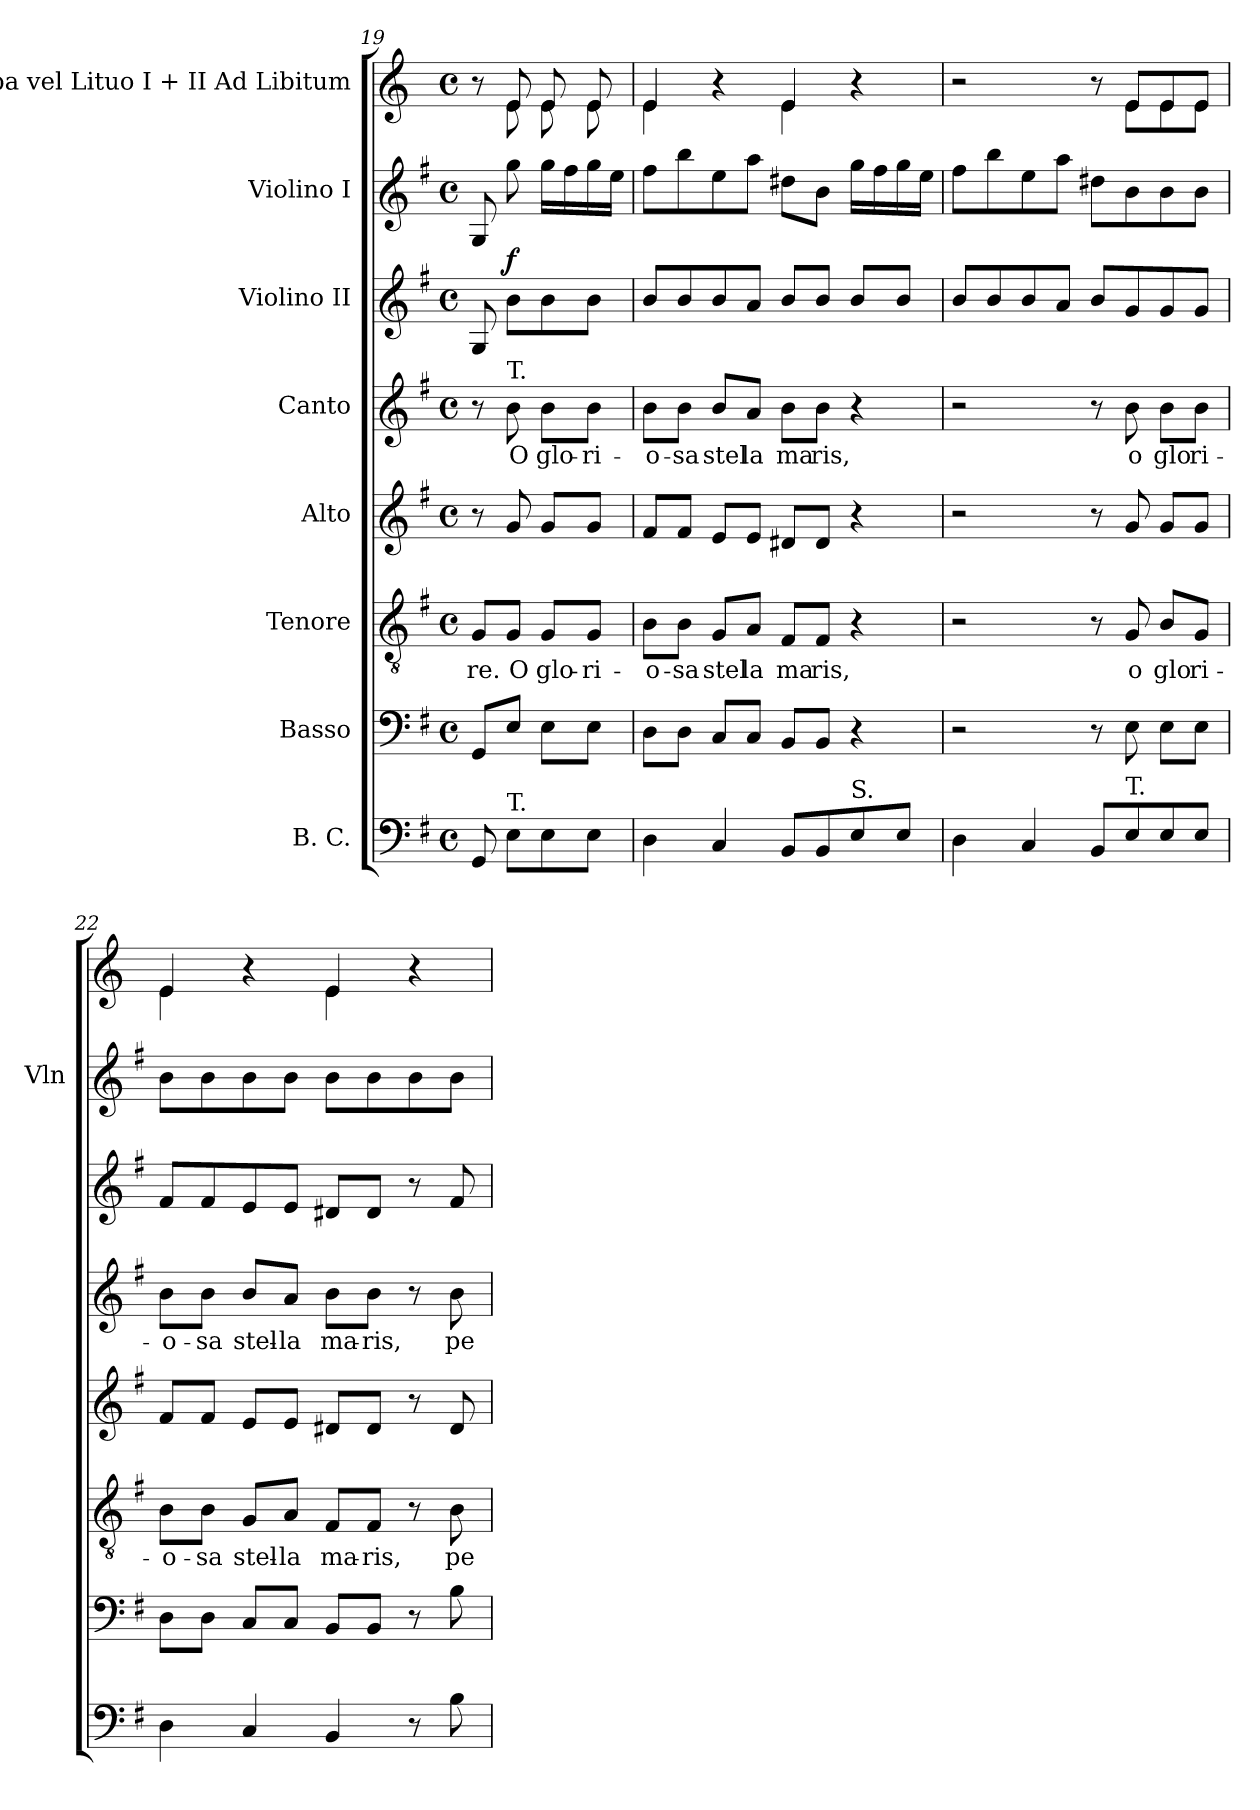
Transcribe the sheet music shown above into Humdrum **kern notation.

**kern	**kern	**kern	**text	**kern	**kern	**text	**kern	**dynam	**kern	**kern
*part8	*part7	*part6	*part6	*part5	*part4	*part4	*part3	*part3	*part2	*part1
*staff8	*staff7	*staff6	*staff6	*staff5	*staff4	*staff4	*staff3	*staff3	*staff2	*staff1
*I"B. C.	*I"Basso	*I"Tenore	*	*I"Alto	*I"Canto	*	*I"Violino II	*	*I"Violino I	*I"Tuba vel Lituo I + II Ad Libitum
*	*	*	*	*	*	*	*	*	*I'Vln	*
!!LO:PB:g=z
*clefF4	*clefF4	*clefGv2	*	*clefG2	*clefG2	*	*clefG2	*	*clefG2	*clefG2
*	*	*	*	*	*	*	*	*	*	*ITrd3c5
*k[f#]	*k[f#]	*k[f#]	*	*k[f#]	*k[f#]	*	*k[f#]	*	*k[f#]	*k[f#]
*M4/4	*M4/4	*M4/4	*	*M4/4	*M4/4	*	*M4/4	*	*M4/4	*M4/4
*met(c)	*met(c)	*met(c)	*	*met(c)	*met(c)	*	*met(c)	*	*met(c)	*met(c)
=19X2	=19X2	=19X2	=19X2	=19X2	=19X2	=19X2	=19X2	=19X2	=19X2	=19X2
!	!	!	!LO:LY:b	!	!	!	!	!	!	!
*	*	*	*	*	*	*	*	*	*	*^
8GG/	8GG/L	8G/L	-re.	8r	8r	.	8G/	.	8G/	8r	8ryy
!	!	!	!	!	!LO:TX:a:t=T.	!	!	!	!	!	!
!LO:TX:a:t=T.	!	!	!	!	!	!	!	!	!	!	!
!	!	!	!LO:LY:b	!	!	!LO:LY:b	!	!LO:DY:a	!	!	!
8E\L	8E/J	8G/J	O	8g/	8b\	O	8b\L	f	8gg\	8B/	8B\
!	!	!	!LO:LY:b	!	!	!LO:LY:b	!	!	!	!	!
8E\	8E\L	8G/L	glo-	8g/L	8b\L	glo-	8b\	.	16gg\LL	8B/	8B\
.	.	.	.	.	.	.	.	.	16ff#\	.	.
!	!	!	!LO:LY:b	!	!	!LO:LY:b	!	!	!	!	!
8E\J	8E\J	8G/J	-ri-	8g/J	8b\J	-ri-	8b\J	.	16gg\	8B/	8B\
.	.	.	.	.	.	.	.	.	16ee\JJ	.	.
=20	=20	=20	=20	=20	=20	=20	=20	=20	=20	=20	=20
!	!	!	!LO:LY:b	!	!	!LO:LY:b	!	!	!	!	!
4D\	8D\L	8B\L	-o-	8f#/L	8b\L	-o-	8b/L	.	8ff#\L	4B/	4B\
!	!	!	!LO:LY:b	!	!	!LO:LY:b	!	!	!	!	!
.	8D\J	8B\J	-sa	8f#/J	8b\J	-sa	8b/	.	8bb\	.	.
!	!	!	!LO:LY:b	!	!	!LO:LY:b	!	!	!	!	!
4C/	8C/L	8G/L	stel-	8e/L	8b/L	stel-	8b/	.	8ee\	4r	4ryy
!	!	!	!LO:LY:b	!	!	!LO:LY:b	!	!	!	!	!
.	8C/J	8A/J	-la	8e/J	8a/J	-la	8a/J	.	8aa\J	.	.
!	!	!	!LO:LY:b	!	!	!LO:LY:b	!	!	!	!	!
8BB/L	8BB/L	8F#/L	ma-	8d#X/L	8b\L	ma-	8b/L	.	8dd#X\L	4B/	4B\
!	!	!	!LO:LY:b	!	!	!LO:LY:b	!	!	!	!	!
8BB/	8BB/J	8F#/J	-ris,	8d#/J	8b\J	-ris,	8b/J	.	8b\J	.	.
!LO:TX:a:t=S.	!	!	!	!	!	!	!	!	!	!	!
8E/	4r	4r	.	4r	4r	.	8b/L	.	16gg\LL	4r	4ryy
.	.	.	.	.	.	.	.	.	16ff#\	.	.
8E/J	.	.	.	.	.	.	8b/J	.	16gg\	.	.
.	.	.	.	.	.	.	.	.	16ee\JJ	.	.
=21	=21	=21	=21	=21	=21	=21	=21	=21	=21	=21	=21
4D\	2r	2r	.	2r	2r	.	8b/L	.	8ff#\L	2r	2ryy
.	.	.	.	.	.	.	8b/	.	8bb\	.	.
4C/	.	.	.	.	.	.	8b/	.	8ee\	.	.
.	.	.	.	.	.	.	8a/J	.	8aa\J	.	.
8BB/L	8r	8r	.	8r	8r	.	8b/L	.	8dd#X\L	8r	8ryy
!LO:TX:a:t=T.	!	!	!	!	!	!	!	!	!	!	!
!	!	!	!LO:LY:b	!	!	!LO:LY:b	!	!	!	!	!
8E/	8E\	8G/	o	8g/	8b\	o	8g/	.	8b\	8B/L	8B\L
!	!	!	!LO:LY:b	!	!	!LO:LY:b	!	!	!	!	!
8E/	8E\L	8B/L	glo-	8g/L	8b\L	glo-	8g/	.	8b\	8B/	8B\
!	!	!	!LO:LY:b	!	!	!LO:LY:b	!	!	!	!	!
8E/J	8E\J	8G/J	-ri-	8g/J	8b\J	-ri-	8g/J	.	8b\J	8B/J	8B\J
!!LO:LB:g=z	!!
=22	=22	=22	=22	=22	=22	=22	=22	=22	=22	=22	=22
!	!	!	!LO:LY:b	!	!	!LO:LY:b	!	!	!	!	!
4D\	8D\L	8B\L	-o-	8f#/L	8b\L	-o-	8f#/L	.	8b\L	4B/	4B\
!	!	!	!LO:LY:b	!	!	!LO:LY:b	!	!	!	!	!
.	8D\J	8B\J	-sa	8f#/J	8b\J	-sa	8f#/	.	8b\	.	.
!	!	!	!LO:LY:b	!	!	!LO:LY:b	!	!	!	!	!
4C/	8C/L	8G/L	stel-	8e/L	8b/L	stel-	8e/	.	8b\	4r	4ryy
!	!	!	!LO:LY:b	!	!	!LO:LY:b	!	!	!	!	!
.	8C/J	8A/J	-la	8e/J	8a/J	-la	8e/J	.	8b\J	.	.
!	!	!	!LO:LY:b	!	!	!LO:LY:b	!	!	!	!	!
4BB/	8BB/L	8F#/L	ma-	8d#X/L	8b\L	ma-	8d#X/L	.	8b\L	4B/	4B\
!	!	!	!LO:LY:b	!	!	!LO:LY:b	!	!	!	!	!
.	8BB/J	8F#/J	-ris,	8d#/J	8b\J	-ris,	8d#/J	.	8b\	.	.
8r	8r	8r	.	8r	8r	.	8r	.	8b\	4r	4ryy
!	!	!	!LO:LY:b	!	!	!LO:LY:b	!	!	!	!	!
8B\	8B\	8B\	pe-	8d#/	8b\	pe-	8f#/	.	8b\J	.	.
*	*	*	*	*	*	*	*	*	*	*v	*v
=	=	=	=	=	=	=	=	=	=	=
*-	*-	*-	*-	*-	*-	*-	*-	*-	*-	*-
